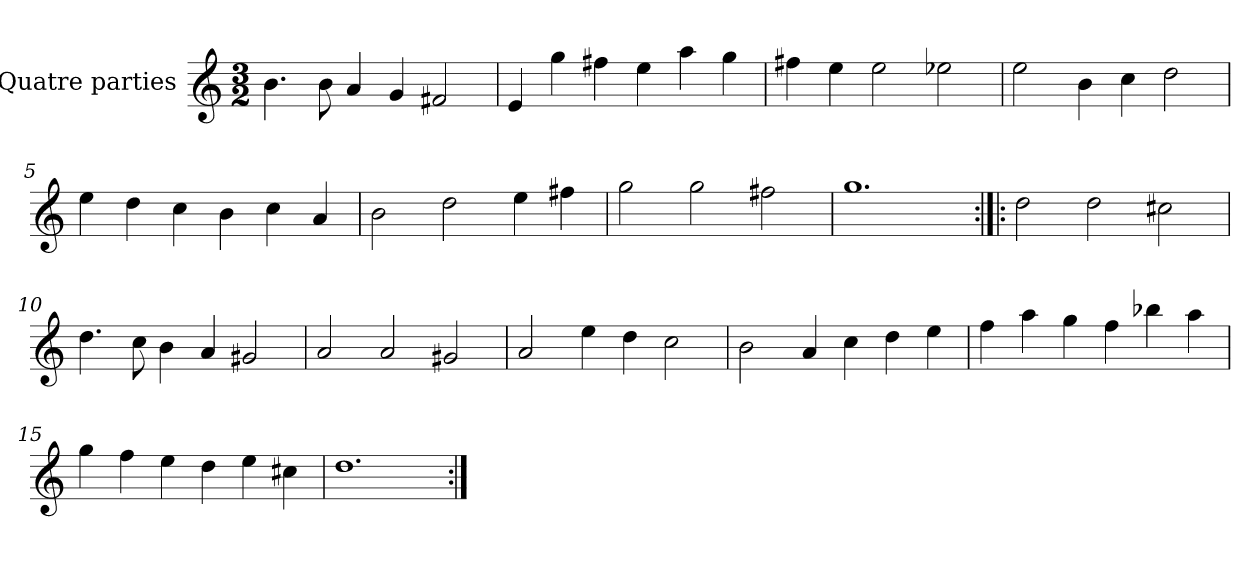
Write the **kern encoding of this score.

**kern
*part1
*staff1
*I"Quatre parties
*clefG2
*k[]
*M3/2
*MM180
=1
4.b\
8b\
4a/
4g/
2f#X/
=2
4e/
4gg\
4ff#X\
4ee\
4aa\
4gg\
=3
4ff#X\
4ee\
2ee\
2ee-X\
=4
2ee\
4b\
4cc\
2dd\
=5
4ee\
4dd\
4cc\
4b\
4cc\
4a/
=6
2b\
2dd\
4ee\
4ff#X\
=7
2gg\
2gg\
2ff#X\
=8
1.gg
=9:|!|:
2dd\
2dd\
2cc#X\
=10
4.dd\
8cc\
4b\
4a/
2g#X/
=11
2a/
2a/
2g#X/
=12
2a/
4ee\
4dd\
2cc\
=13
2b\
4a/
4cc\
4dd\
4ee\
=14
4ff\
4aa\
4gg\
4ff\
4bb-X\
4aa\
=15
4gg\
4ff\
4ee\
4dd\
4ee\
4cc#X\
=16
1.dd
=:|!
*-
